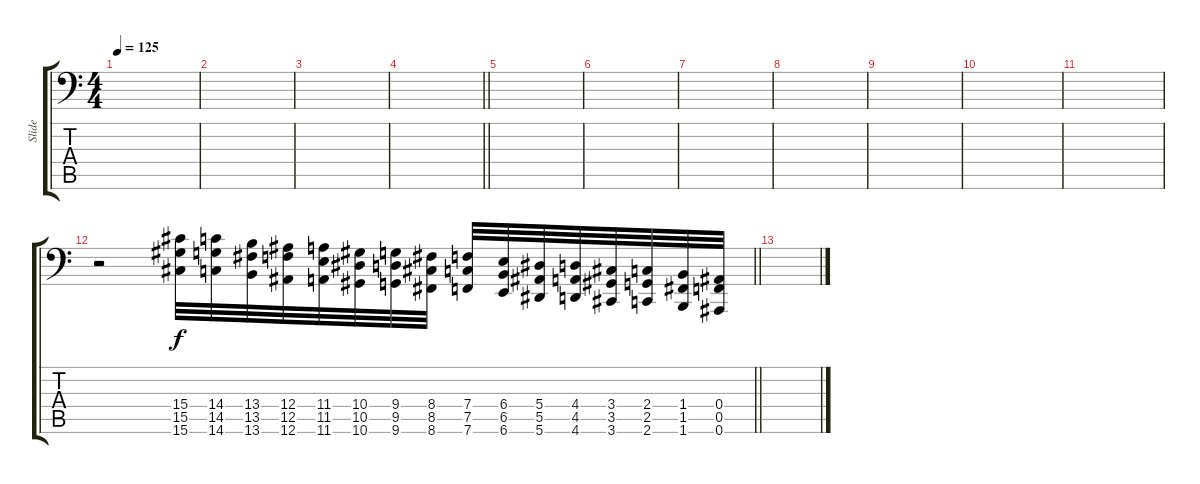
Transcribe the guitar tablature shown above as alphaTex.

\track ("Slide" "Slide") {instrument guitarfretnoise}
\staff {score tabs}
\tuning (C4 G3 Eb3 Bb2 F2 Bb1) {hide}
\ts (4 4)
\tempo 125
\clef f4
\ks c
|
|
|
\barLineRight lightlight
|
\section ("" "")
|
|
|
|
|
|
|
\barLineRight lightlight
r.2 (15.4 15.5 15.6).32 (14.4 14.5 14.6).32 (13.4 13.5 13.6).32 (12.4 12.5 12.6).32 (11.4 11.5 11.6).32 (10.4 10.5 10.6).32 (9.4 9.5 9.6).32 (8.4 8.5 8.6).32 (7.4 7.5 7.6).32 (6.4 6.5 6.6).32 (5.4 5.5 5.6).32 (4.4 4.5 4.6).32 (3.4 3.5 3.6).32 (2.4 2.5 2.6).32 (1.4 1.5 1.6).32 (0.4 0.5 0.6).32 |
\section ("" "")
